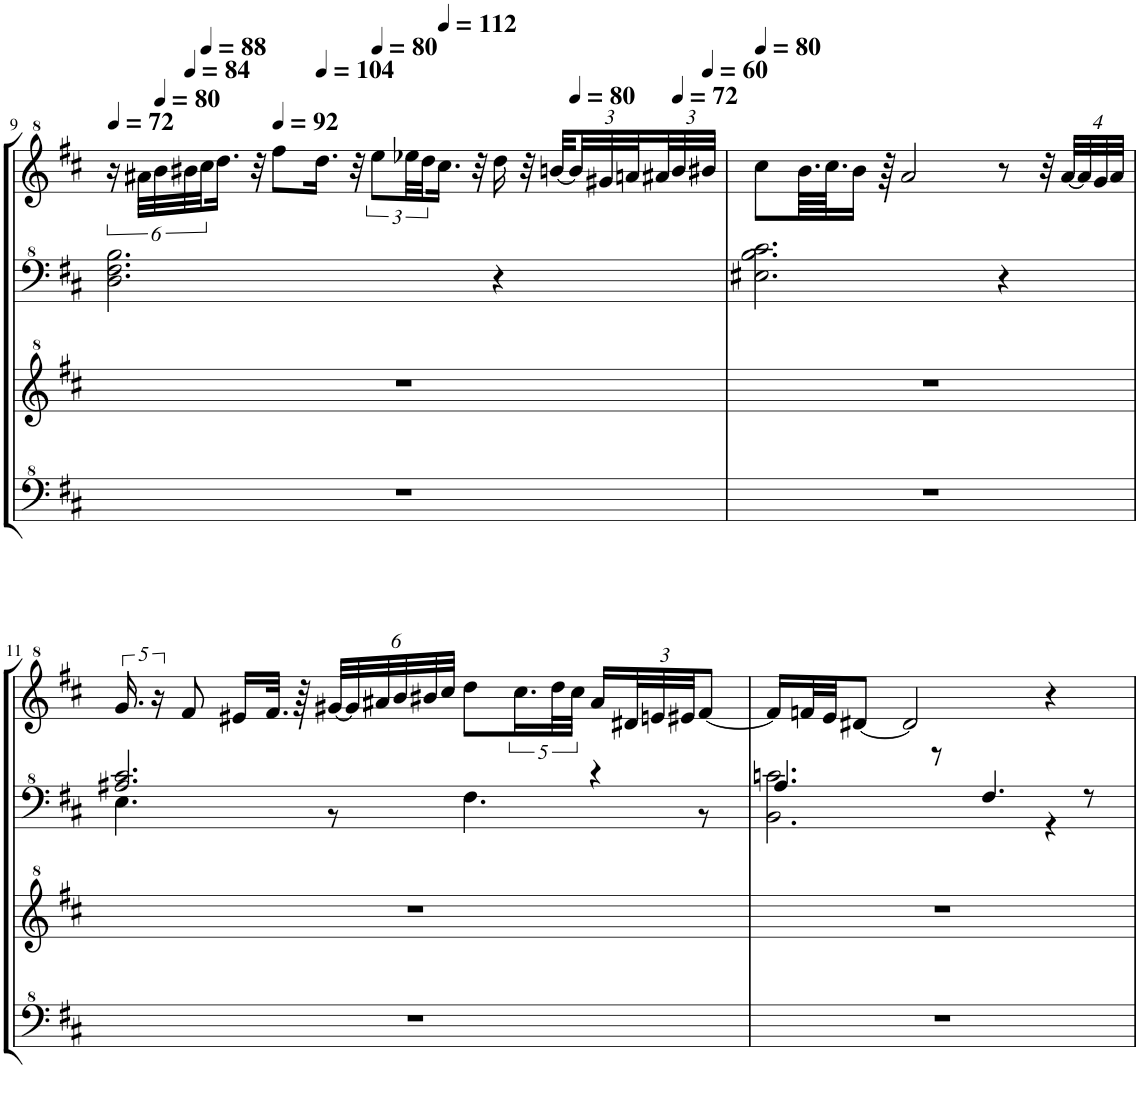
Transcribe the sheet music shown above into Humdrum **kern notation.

**kern	**kern	**kern	**kern
*part1	*part1	*part1	*part1
*staff4	*staff3	*staff2	*staff1
*I"Model III	*	*	*
!!LO:PB:g=z
*clefF^4	*clefG^2	*clefF^4	*clefG^2
*k[f#c#]	*k[f#c#]	*k[f#c#]	*k[f#c#]
*M4/4	*M4/4	*M4/4	*M4/4
*MM72	*MM72	*MM72	*MM72
=9	=9	=9	=9
1r	1r	2.d\ 2.f#\ 2.b\	24r
.	.	.	48aa#X\LLL
*	*	*	*MM80
.	.	.	48bb\
*	*	*	*MM84
.	.	.	48bb#X\
*	*	*	*MM88
.	.	.	48ccc#\J
.	.	.	16.ddd\JJ
.	.	.	32r
*	*	*	*MM92
.	.	.	8fff#\L
*	*	*	*MM104
.	.	.	16.ddd\Jk
.	.	.	32r
*	*	*	*MM80
.	.	.	12eee\L
.	.	.	48eee-X\LL
.	.	.	48ddd\J
*	*	*	*MM112
.	.	.	16.ccc#\JJ
.	.	.	32r
.	.	4r	16ddd\
.	.	.	32r
.	.	.	[32bbn/LLL
*	*	*	*Xbrackettup
*	*	*	*MM80
.	.	.	48bb/]
.	.	.	48gg#X/
.	.	.	48aan/
.	.	.	48aa#X/
*	*	*	*MM72
.	.	.	48bb/
*	*	*	*MM60
.	.	.	48bb#X/JJJ
=10	=10	=10	=10
*	*	*	*MM80
1r	1r	2.e#X\ 2.b\ 2.cc#\	8ccc#\L
.	.	.	64.bb\LLL
.	.	.	64.ccc#\JJ
.	.	.	16bb\JJ
.	.	.	64r
.	.	.	2aa/
.	.	4r	8r
.	.	.	32r
.	.	.	[128%3aa/LLL
.	.	.	128%3aa/]
.	.	.	128%3gg/
.	.	.	128%3aa/JJJ
!!LO:LB:g=z
=11	=11	=11	=11
*	*	*^	*
*	*	*	*	*brackettup
1r	1r	2.a#X/ 2.cc#/	4.e\	20.gg/
.	.	.	.	20r
.	.	.	.	8ff#/
.	.	.	.	16ee#X/LL
.	.	.	.	32.ff#/JJk
.	.	.	.	64r
*	*	*	*	*Xbrackettup
.	.	.	8r	[48gg#X/LLL
.	.	.	.	48gg#/]
.	.	.	.	48aa#X/
.	.	.	.	48bb/
.	.	.	.	48bb#X/
.	.	.	.	48ccc#/JJJ
.	.	.	4.f#\	8ddd\L
*	*	*	*	*brackettup
.	.	.	.	20.ccc#\L
.	.	.	.	40ddd\L
.	.	.	.	40ccc#\JJJ
.	.	4r	.	16aa#/LL
*	*	*	*	*Xbrackettup
.	.	.	.	48dd#X/L
.	.	.	.	48een/
.	.	.	.	48ee#X/JJ
.	.	.	8r	[8ff#/J
=12	=12	=12	=12	=12
1r	1r	4.a/	2.B\ 2.ccn\	16ff#/LL]
.	.	.	.	32ffn/L
.	.	.	.	32ee/JJ
.	.	.	.	[8dd#X/J
.	.	.	.	2dd#/]
.	.	8r	.	.
.	.	4.f#/	.	.
.	.	.	4r	4r
.	.	8r	.	.
*	*	*v	*v	*
=	=	=	=
*-	*-	*-	*-
